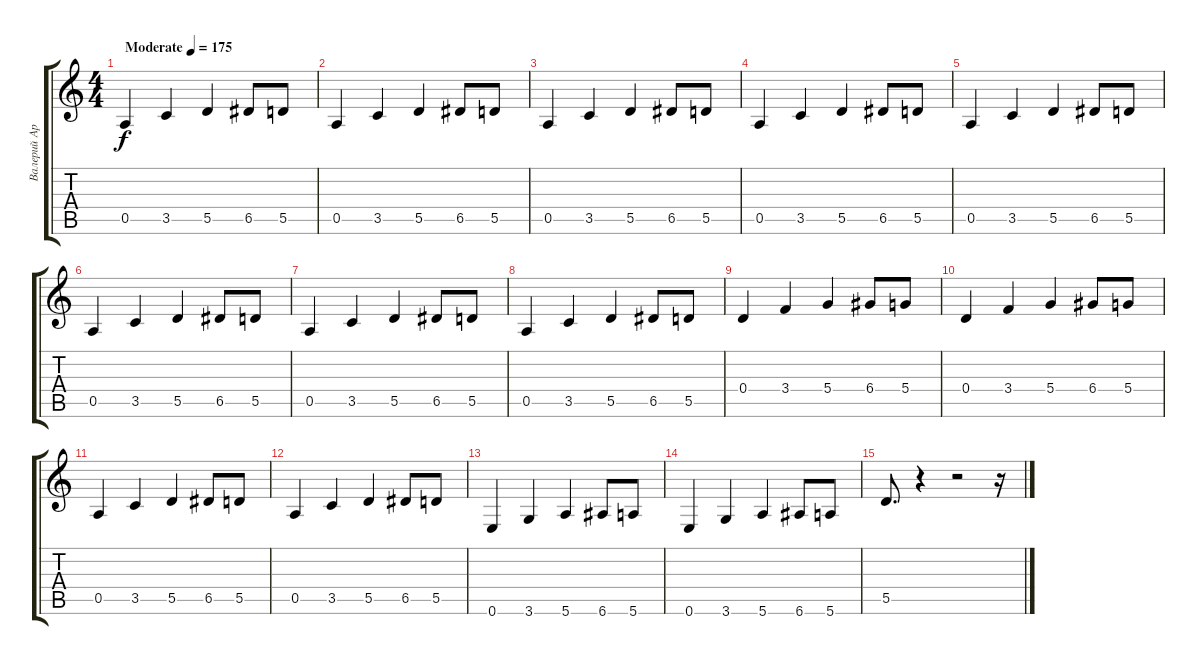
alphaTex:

\track ("Валерий Аркадин" "Валерий Ар") {instrument electricguitarmuted}
\staff {score tabs}
\tuning (E4 B3 G3 D3 A2 E2) {hide}
\ts (4 4)
\tempo (175 "Moderate")
\clef g2
\ks c
0.5.4{dy f instrument electricguitarmuted} 3.5.4 5.5.4 6.5.8 5.5.8 |
0.5.4 3.5.4 5.5.4 6.5.8 5.5.8 |
0.5.4 3.5.4 5.5.4 6.5.8 5.5.8 |
0.5.4 3.5.4 5.5.4 6.5.8 5.5.8 |
0.5.4 3.5.4 5.5.4 6.5.8 5.5.8 |
0.5.4 3.5.4 5.5.4 6.5.8 5.5.8 |
0.5.4 3.5.4 5.5.4 6.5.8 5.5.8 |
0.5.4 3.5.4 5.5.4 6.5.8 5.5.8 |
0.4.4 3.4.4 5.4.4 6.4.8 5.4.8 |
0.4.4 3.4.4 5.4.4 6.4.8 5.4.8 |
0.5.4 3.5.4 5.5.4 6.5.8 5.5.8 |
0.5.4 3.5.4 5.5.4 6.5.8 5.5.8 |
0.6.4 3.6.4 5.6.4 6.6.8 5.6.8 |
0.6.4 3.6.4 5.6.4 6.6.8 5.6.8 |
5.5.8{d} r.4 r.2 r.16
